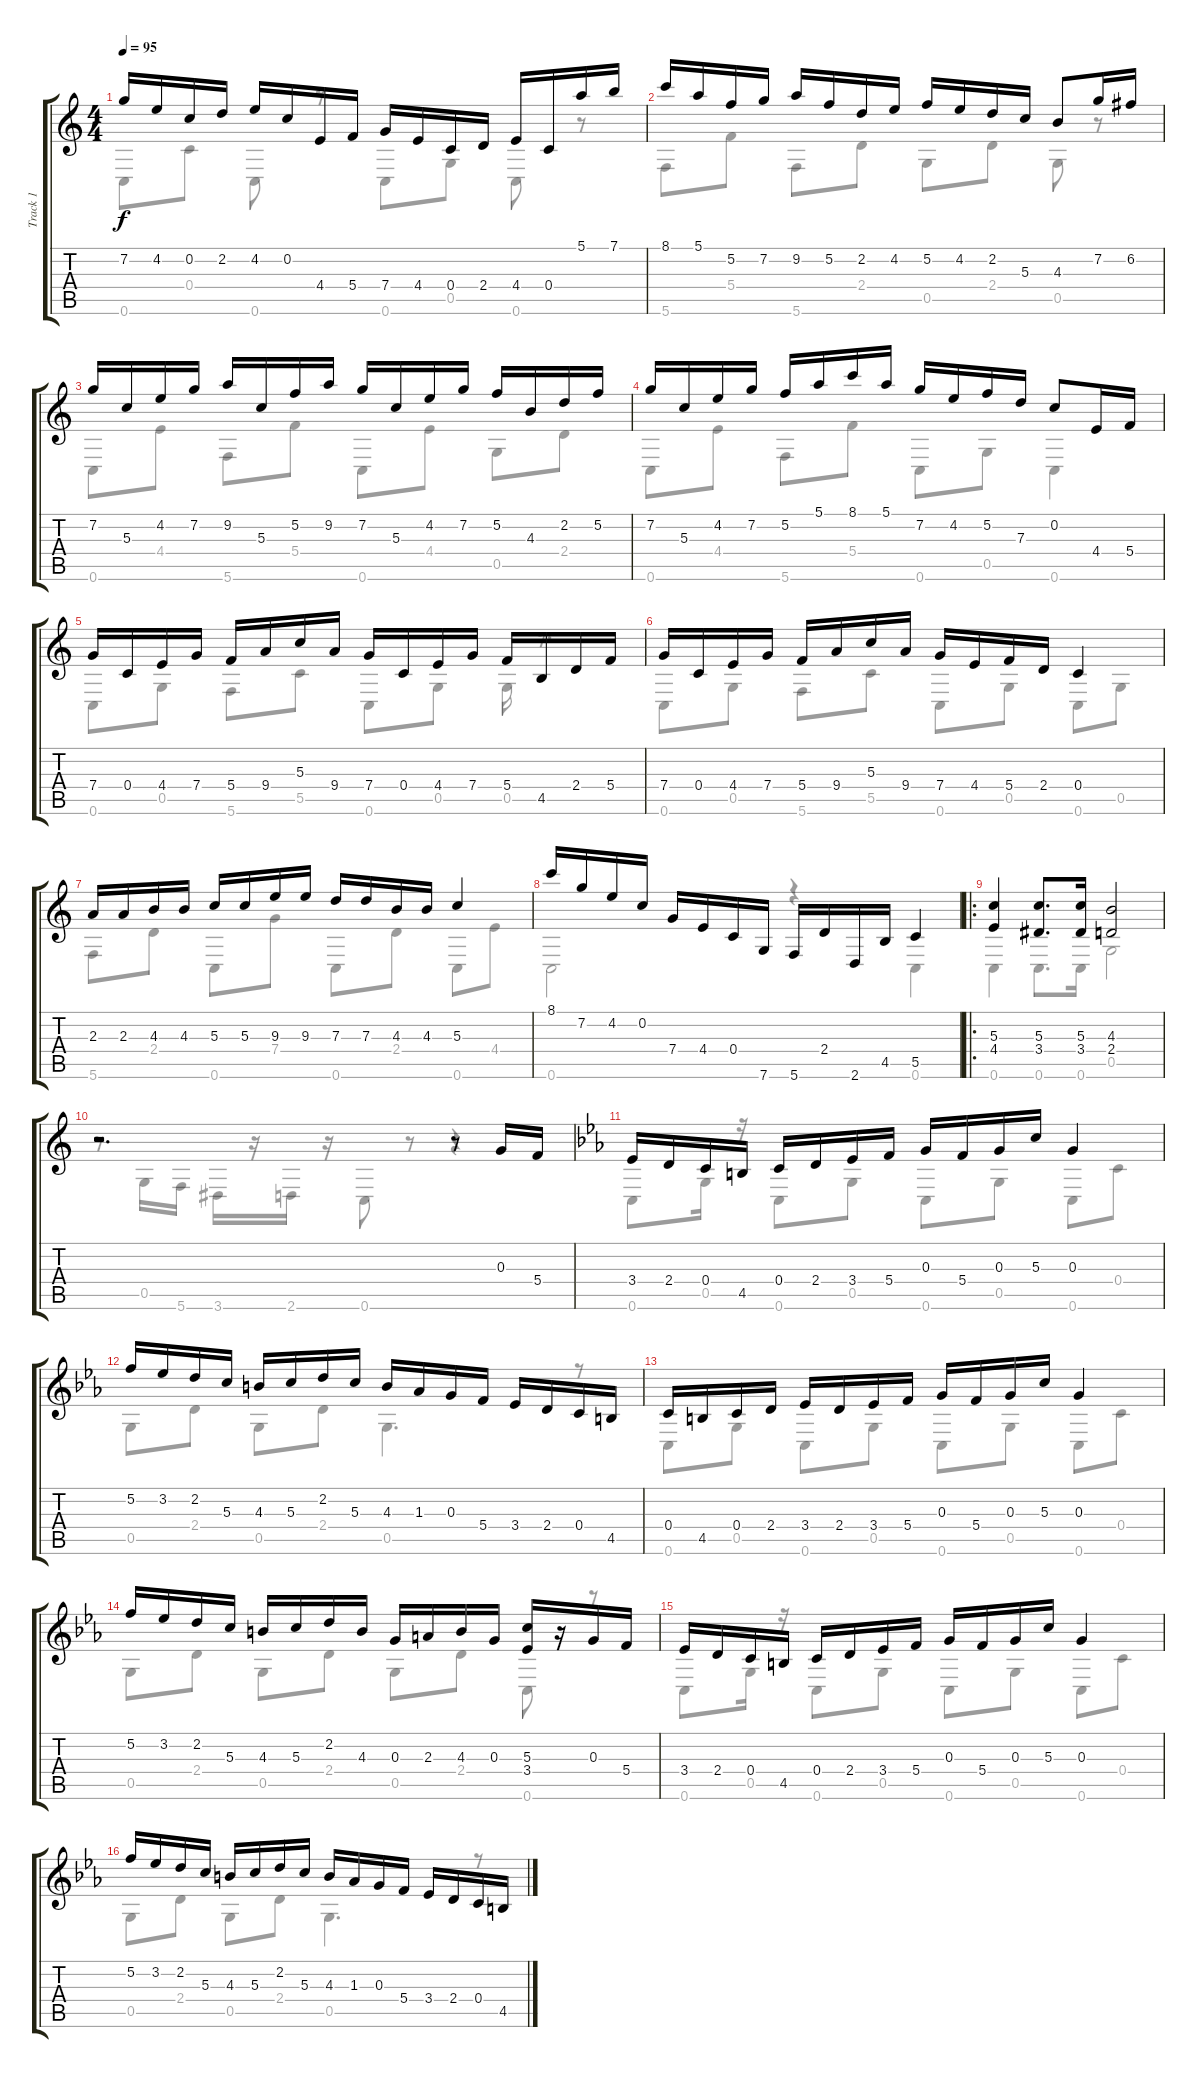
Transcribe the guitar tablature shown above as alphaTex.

\track ("Track 1" "Track 1") {instrument acousticguitarsteel}
\staff {score tabs}
\tuning (E4 C4 G3 C3 G2 C2) {hide}
\voice
\ts (4 4)
\tempo 95
\clef g2
\ks c
7.2.16{dy f} 4.2.16 0.2.16 2.2.16 4.2.16 0.2.16 4.4.16 5.4.16 7.4.16 4.4.16 0.4.16 2.4.16 4.4.16 0.4.16 5.1.16 7.1.16 |
8.1.16 5.1.16 5.2.16 7.2.16 9.2.16 5.2.16 2.2.16 4.2.16 5.2.16 4.2.16 2.2.16 5.3.16 4.3.8 7.2.16 6.2.16 |
7.2.16 5.3.16 4.2.16 7.2.16 9.2.16 5.3.16 5.2.16 9.2.16 7.2.16 5.3.16 4.2.16 7.2.16 5.2.16 4.3.16 2.2.16 5.2.16 |
7.2.16 5.3.16 4.2.16 7.2.16 5.2.16 5.1.16 8.1.16 5.1.16 7.2.16 4.2.16 5.2.16 7.3.16 0.2.8 4.4.16 5.4.16 |
7.4.16 0.4.16 4.4.16 7.4.16 5.4.16 9.4.16 5.3.16 9.4.16 7.4.16 0.4.16 4.4.16 7.4.16 5.4.16 4.5.16 2.4.16 5.4.16 |
7.4.16 0.4.16 4.4.16 7.4.16 5.4.16 9.4.16 5.3.16 9.4.16 7.4.16 4.4.16 5.4.16 2.4.16 0.4.4 |
2.3.16 2.3.16 4.3.16 4.3.16 5.3.16 5.3.16 9.3.16 9.3.16 7.3.16 7.3.16 4.3.16 4.3.16 5.3.4 |
8.1.16 7.2.16 4.2.16 0.2.16 7.4.16 4.4.16 0.4.16 7.6.16 5.6.16 2.4.16 2.6.16 4.5.16 5.5.4 |
\ro
(5.3 4.4).4 (5.3 3.4).8{d} (5.3 3.4).16 (4.3 2.4).2 |
r.2{d} r.8 0.3.16 5.4.16 |
\ks cminor
3.4.16 2.4.16 0.4.16 4.5.16 0.4.16 2.4.16 3.4.16 5.4.16 0.3.16 5.4.16 0.3.16 5.3.16 0.3.4 |
5.2.16 3.2.16 2.2.16 5.3.16 4.3.16 5.3.16 2.2.16 5.3.16 4.3.16 1.3.16 0.3.16 5.4.16 3.4.16 2.4.16 0.4.16 4.5.16 |
0.4.16 4.5.16 0.4.16 2.4.16 3.4.16 2.4.16 3.4.16 5.4.16 0.3.16 5.4.16 0.3.16 5.3.16 0.3.4 |
5.2.16 3.2.16 2.2.16 5.3.16 4.3.16 5.3.16 2.2.16 4.3.16 0.3.16 2.3.16 4.3.16 0.3.16 (5.3 3.4).16 r.16 0.3.16 5.4.16 |
3.4.16 2.4.16 0.4.16 4.5.16 0.4.16 2.4.16 3.4.16 5.4.16 0.3.16 5.4.16 0.3.16 5.3.16 0.3.4 |
5.2.16 3.2.16 2.2.16 5.3.16 4.3.16 5.3.16 2.2.16 5.3.16 4.3.16 1.3.16 0.3.16 5.4.16 3.4.16 2.4.16 0.4.16 4.5.16
\voice
\clef g2
\ottava regular
\simile none
\ks c
0.6.8{dy f} 0.4.8 0.6.8 r.8 0.6.8 0.5.8 0.6.8 r.8 |
5.6.8 5.4.8 5.6.8 2.4.8 0.5.8 2.4.8 0.5.8 r.8 |
0.6.8 4.4.8 5.6.8 5.4.8 0.6.8 4.4.8 0.5.8 2.4.8 |
0.6.8 4.4.8 5.6.8 5.4.8 0.6.8 0.5.8 0.6.4 |
0.6.8 0.5.8 5.6.8 5.5.8 0.6.8 0.5.8 0.5.16 r.8{d} |
0.6.8 0.5.8 5.6.8 5.5.8 0.6.8 0.5.8 0.6.8 0.5.8 |
5.6.8 2.4.8 0.6.8 7.4.8 0.6.8 2.4.8 0.6.8 4.4.8 |
0.6.2 r.4 0.6.4 |
0.6.4 0.6.8{d} 0.6.16 0.5.2 |
r.8 0.5.16 5.6.16 3.6.16 r.16 2.6.16 r.16 0.6.8 r.8 r.4 |
\ks cminor
0.6.8 0.5.16 r.16 0.6.8 0.5.8 0.6.8 0.5.8 0.6.8 0.4.8 |
0.5.8 2.4.8 0.5.8 2.4.8 0.5.4{d} r.8 |
0.6.8 0.5.8 0.6.8 0.5.8 0.6.8 0.5.8 0.6.8 0.4.8 |
0.5.8 2.4.8 0.5.8 2.4.8 0.5.8 2.4.8 0.6.8 r.8 |
0.6.8 0.5.16 r.16 0.6.8 0.5.8 0.6.8 0.5.8 0.6.8 0.4.8 |
0.5.8 2.4.8 0.5.8 2.4.8 0.5.4{d} r.8
